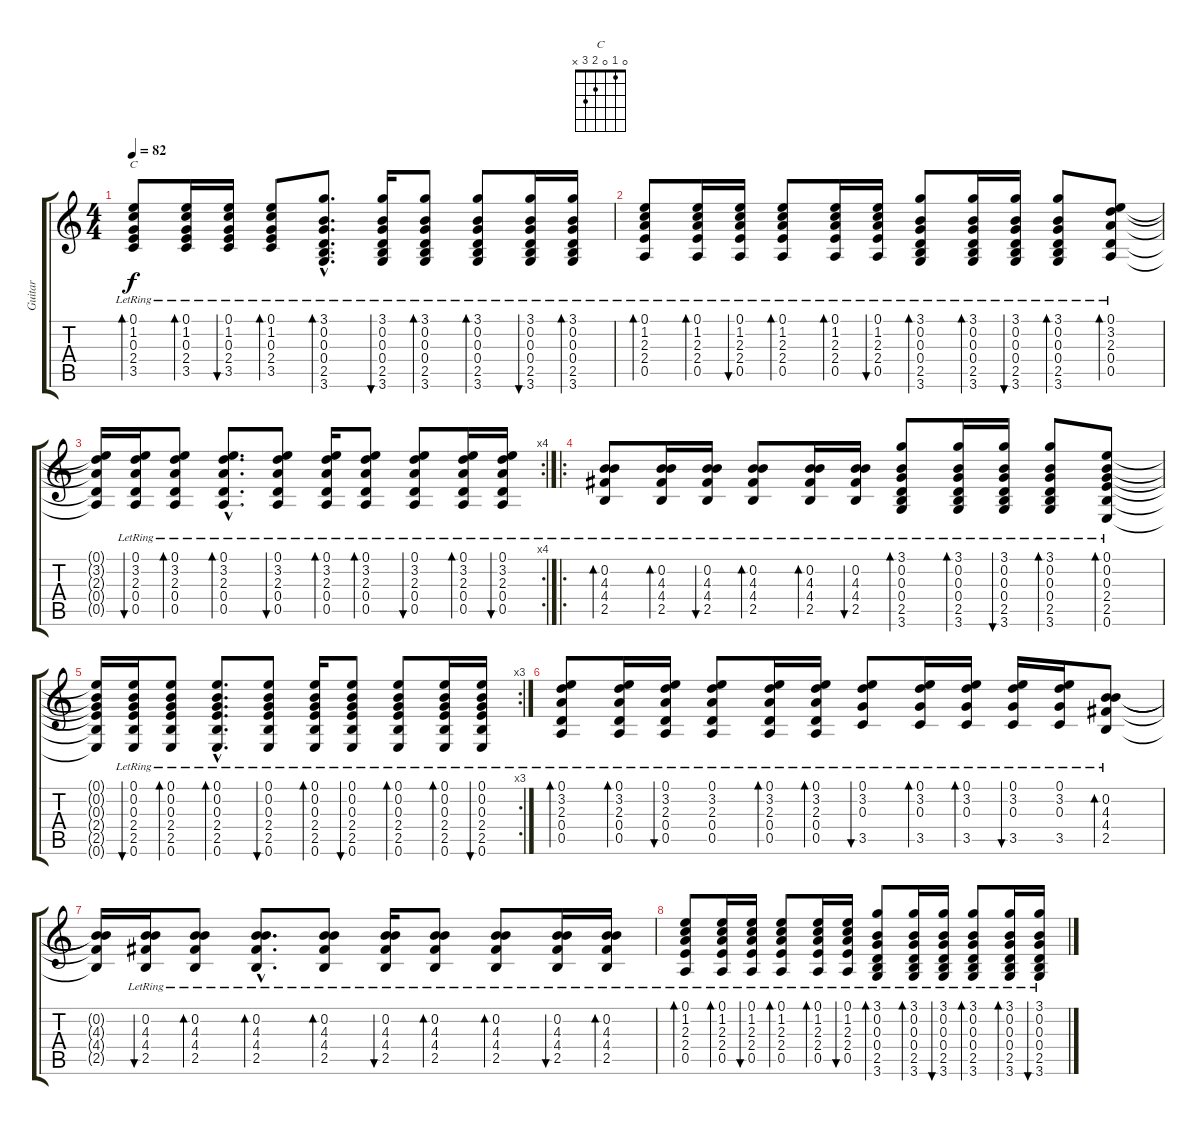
\track ("Guitar" "Guitar") {instrument acousticguitarsteel}
\staff {score tabs}
\tuning (E4 B3 G3 D3 A2 E2) {hide}
\chord ("C" 0 1 0 2 3 x)
\ts (4 4)
\tempo 82
\clef g2
\ks c
(0.1{lr} 1.2{lr} 0.3{lr} 2.4{lr} 3.5{lr}).8{bd 30 ch "C" dy f} (0.1{lr} 1.2{lr} 0.3{lr} 2.4{lr} 3.5{lr}).16{bd 30} (0.1{lr} 1.2{lr} 0.3{lr} 2.4{lr} 3.5{lr}).16{bu 30} (0.1{lr} 1.2{lr} 0.3{lr} 2.4{lr} 3.5{lr}).8{bd 30} (3.1{hac lr} 0.2{hac lr} 0.3{hac lr} 0.4{hac lr} 2.5{hac lr} 3.6{hac lr}).8{d bd 30} (3.1{lr} 0.2{lr} 0.3{lr} 0.4{lr} 2.5{lr} 3.6{lr}).16{bu 30} (3.1{lr} 0.2{lr} 0.3{lr} 0.4{lr} 2.5{lr} 3.6{lr}).8{bd 30} (3.1{lr} 0.2{lr} 0.3{lr} 0.4{lr} 2.5{lr} 3.6{lr}).8{bd 30} (3.1{lr} 0.2{lr} 0.3{lr} 0.4{lr} 2.5{lr} 3.6{lr}).16{bu 30} (3.1{lr} 0.2{lr} 0.3{lr} 0.4{lr} 2.5{lr} 3.6{lr}).16{bd 30} |
(0.1{lr} 1.2{lr} 2.3{lr} 2.4{lr} 0.5{lr}).8{bd 30} (0.1{lr} 1.2{lr} 2.3{lr} 2.4{lr} 0.5{lr}).16{bd 30} (0.1{lr} 1.2{lr} 2.3{lr} 2.4{lr} 0.5{lr}).16{bu 30} (0.1{lr} 1.2{lr} 2.3{lr} 2.4{lr} 0.5{lr}).8{bd 30} (0.1{lr} 1.2{lr} 2.3{lr} 2.4{lr} 0.5{lr}).16{bd 30} (0.1{lr} 1.2{lr} 2.3{lr} 2.4{lr} 0.5{lr}).16{bu 30} (3.1{lr} 0.2{lr} 0.3{lr} 0.4{lr} 2.5{lr} 3.6{lr}).8{bd 30} (3.1{lr} 0.2{lr} 0.3{lr} 0.4{lr} 2.5{lr} 3.6{lr}).16{bd 30} (3.1{lr} 0.2{lr} 0.3{lr} 0.4{lr} 2.5{lr} 3.6{lr}).16{bu 30} (3.1{lr} 0.2{lr} 0.3{lr} 0.4{lr} 2.5{lr} 3.6{lr}).8{bd 30} (0.1{lr} 3.2{lr} 2.3{lr} 0.4{lr} 0.5{lr}).8{bd 30} |
\rc 4
(0.1{t} 3.2{t} 2.3{t} 0.4{t} 0.5{t}).16 (0.1{lr} 3.2{lr} 2.3{lr} 0.4{lr} 0.5{lr}).16{bu 30} (0.1{lr} 3.2{lr} 2.3{lr} 0.4{lr} 0.5{lr}).8{bd 30} (0.1{hac lr} 3.2{hac lr} 2.3{hac lr} 0.4{hac lr} 0.5{hac lr}).8{d bd 30} (0.1{lr} 3.2{lr} 2.3{lr} 0.4{lr} 0.5{lr}).8{bu 30} (0.1{lr} 3.2{lr} 2.3{lr} 0.4{lr} 0.5{lr}).16{bd 30} (0.1{lr} 3.2{lr} 2.3{lr} 0.4{lr} 0.5{lr}).8{bd 30} (0.1{lr} 3.2{lr} 2.3{lr} 0.4{lr} 0.5{lr}).8{bu 30} (0.1{lr} 3.2{lr} 2.3{lr} 0.4{lr} 0.5{lr}).16{bd 30} (0.1{lr} 3.2{lr} 2.3{lr} 0.4{lr} 0.5{lr}).16{bu 30} |
\ro
(0.2{lr} 4.3{lr} 4.4{lr} 2.5{lr}).8{bd 30} (0.2{lr} 4.3{lr} 4.4{lr} 2.5{lr}).16{bd 30} (0.2{lr} 4.3{lr} 4.4{lr} 2.5{lr}).16{bu 30} (0.2{lr} 4.3{lr} 4.4{lr} 2.5{lr}).8{bd 30} (0.2{lr} 4.3{lr} 4.4{lr} 2.5{lr}).16{bd 30} (0.2{lr} 4.3{lr} 4.4{lr} 2.5{lr}).16{bu 30} (3.1{lr} 0.2{lr} 0.3{lr} 0.4{lr} 2.5{lr} 3.6{lr}).8{bd 30} (3.1{lr} 0.2{lr} 0.3{lr} 0.4{lr} 2.5{lr} 3.6{lr}).16{bd 30} (3.1{lr} 0.2{lr} 0.3{lr} 0.4{lr} 2.5{lr} 3.6{lr}).16{bu 30} (3.1{lr} 0.2{lr} 0.3{lr} 0.4{lr} 2.5{lr} 3.6{lr}).8{bd 30} (0.1{lr} 0.2{lr} 0.3{lr} 2.4{lr} 2.5{lr} 0.6{lr}).8{bd 30} |
\rc 3
(0.1{t} 0.2{t} 0.3{t} 2.4{t} 2.5{t} 0.6{t}).16 (0.1{lr} 0.2{lr} 0.3{lr} 2.4{lr} 2.5{lr} 0.6{lr}).16{bu 30} (0.1{lr} 0.2{lr} 0.3{lr} 2.4{lr} 2.5{lr} 0.6{lr}).8{bd 30} (0.1{hac lr} 0.2{hac lr} 0.3{hac lr} 2.4{hac lr} 2.5{hac lr} 0.6{hac lr}).8{d bd 30} (0.1{lr} 0.2{lr} 0.3{lr} 2.4{lr} 2.5{lr} 0.6{lr}).8{bu 30} (0.1{lr} 0.2{lr} 0.3{lr} 2.4{lr} 2.5{lr} 0.6{lr}).16{bd 30} (0.1{lr} 0.2{lr} 0.3{lr} 2.4{lr} 2.5{lr} 0.6{lr}).8{bu 30} (0.1{lr} 0.2{lr} 0.3{lr} 2.4{lr} 2.5{lr} 0.6{lr}).8{bd 30} (0.1{lr} 0.2{lr} 0.3{lr} 2.4{lr} 2.5{lr} 0.6{lr}).16{bd 30} (0.1{lr} 0.2{lr} 0.3{lr} 2.4{lr} 2.5{lr} 0.6{lr}).16{bu 30} |
(0.1{lr} 3.2{lr} 2.3{lr} 0.4{lr} 0.5{lr}).8{bd 30} (0.1{lr} 3.2{lr} 2.3{lr} 0.4{lr} 0.5{lr}).16{bd 30} (0.1{lr} 3.2{lr} 2.3{lr} 0.4{lr} 0.5{lr}).16{bu 30} (0.1{lr} 3.2{lr} 2.3{lr} 0.4{lr} 0.5{lr}).8 (0.1{lr} 3.2{lr} 2.3{lr} 0.4{lr} 0.5{lr}).16{bd 30} (0.1{lr} 3.2{lr} 2.3{lr} 0.4{lr} 0.5{lr}).16{bd 30} (0.1{lr} 3.2{lr} 0.3{lr} 3.5{lr}).8{bu 30} (0.1{lr} 3.2{lr} 0.3{lr} 3.5{lr}).16{bd 30} (0.1{lr} 3.2{lr} 0.3{lr} 3.5{lr}).16{bd 30} (0.1{lr} 3.2{lr} 0.3{lr} 3.5{lr}).16{bu 30} (0.1{lr} 3.2{lr} 0.3{lr} 3.5{lr}).16 (0.2{lr} 4.3{lr} 4.4{lr} 2.5{lr}).8{bd 30} |
(0.2{t} 4.3{t} 4.4{t} 2.5{t}).16 (0.2{lr} 4.3{lr} 4.4{lr} 2.5{lr}).16{bu 30} (0.2{lr} 4.3{lr} 4.4{lr} 2.5{lr}).8{bd 30} (0.2{hac lr} 4.3{hac lr} 4.4{hac lr} 2.5{hac lr}).8{d bd 30} (0.2{lr} 4.3{lr} 4.4{lr} 2.5{lr}).8{bd 30} (0.2{lr} 4.3{lr} 4.4{lr} 2.5{lr}).16{bu 30} (0.2{lr} 4.3{lr} 4.4{lr} 2.5{lr}).8{bd 30} (0.2{lr} 4.3{lr} 4.4{lr} 2.5{lr}).8{bd 30} (0.2{lr} 4.3{lr} 4.4{lr} 2.5{lr}).16{bu 30} (0.2{lr} 4.3{lr} 4.4{lr} 2.5{lr}).16{bd 30} |
(0.1{lr} 1.2{lr} 2.3{lr} 2.4{lr} 0.5{lr}).8{bd 30} (0.1{lr} 1.2{lr} 2.3{lr} 2.4{lr} 0.5{lr}).16{bd 30} (0.1{lr} 1.2{lr} 2.3{lr} 2.4{lr} 0.5{lr}).16{bu 30} (0.1{lr} 1.2{lr} 2.3{lr} 2.4{lr} 0.5{lr}).8{bd 30} (0.1{lr} 1.2{lr} 2.3{lr} 2.4{lr} 0.5{lr}).16{bd 30} (0.1{lr} 1.2{lr} 2.3{lr} 2.4{lr} 0.5{lr}).16{bu 30} (3.1{lr} 0.2{lr} 0.3{lr} 0.4{lr} 2.5{lr} 3.6{lr}).8{bd 30} (3.1{lr} 0.2{lr} 0.3{lr} 0.4{lr} 2.5{lr} 3.6{lr}).16{bd 30} (3.1{lr} 0.2{lr} 0.3{lr} 0.4{lr} 2.5{lr} 3.6{lr}).16{bu 30} (3.1{lr} 0.2{lr} 0.3{lr} 0.4{lr} 2.5{lr} 3.6{lr}).8{bd 30} (3.1{lr} 0.2{lr} 0.3{lr} 0.4{lr} 2.5{lr} 3.6{lr}).16{bd 30} (3.1{lr} 0.2{lr} 0.3{lr} 0.4{lr} 2.5{lr} 3.6{lr}).16{bu 30}
